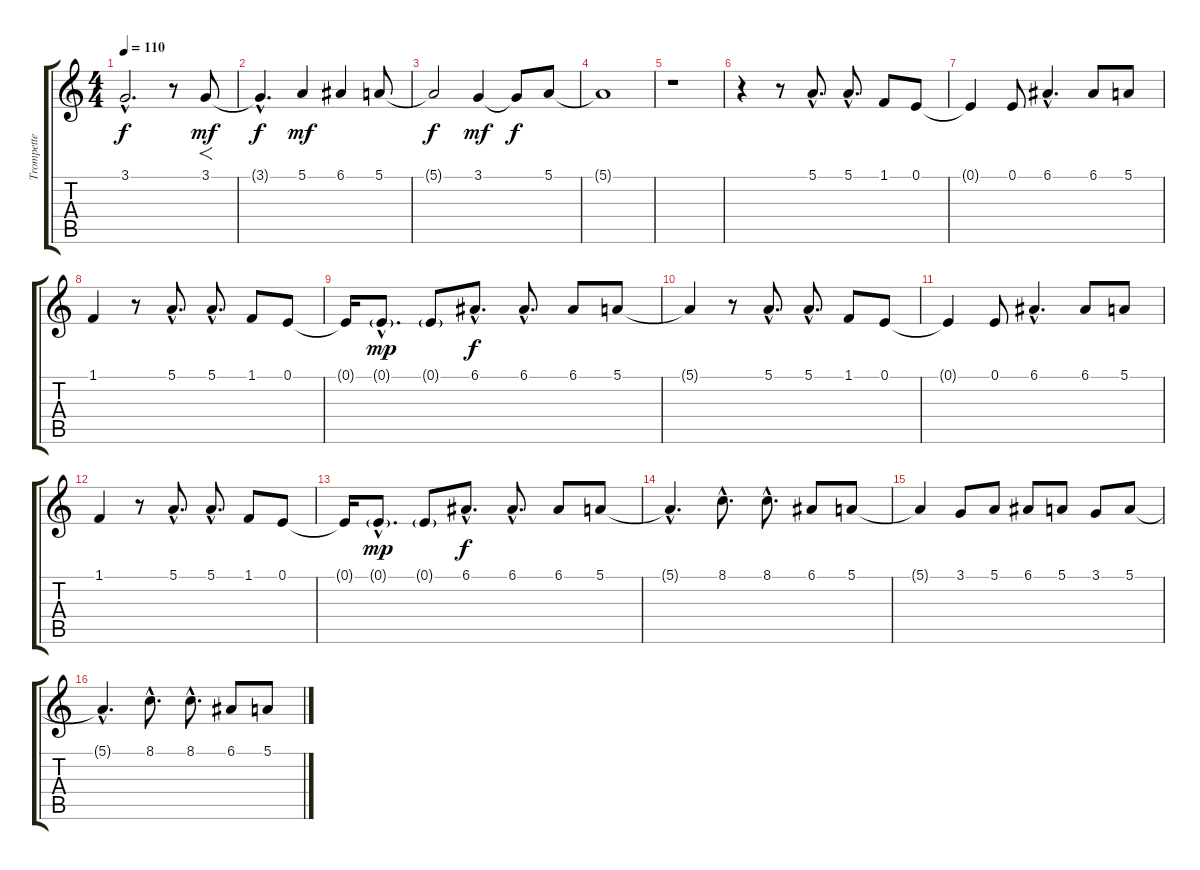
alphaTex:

\track ("Trompette" "Trompette") {instrument trombone}
\staff {score tabs}
\tuning (E4 B3 G3 D3 A2 E2) {hide}
\ts (4 4)
\tempo 110
\clef g2
\ks c
3.1{hac t}.2{d dy f} r.8 3.1.8{f dy mf} |
3.1{hac t}.4{d dy f} 5.1.4{dy mf} 6.1.4 5.1.8 |
5.1{t}.2{dy f} 3.1.4{dy mf} 3.1{t}.8{dy f} 5.1.8 |
5.1{t}.1 |
r.1 |
r.4 r.8 5.1{hac}.8{d} 5.1{hac}.8{d} 1.1.8 0.1.8 |
0.1{t}.4 0.1.8 6.1{hac}.4{d} 6.1.8 5.1.8 |
1.1.4 r.8 5.1{hac}.8{d} 5.1{hac}.8{d} 1.1.8 0.1.8 |
0.1{t}.16 0.1{g hac}.8{d dy mp} 0.1{g}.8 6.1{hac}.8{d dy f} 6.1{hac}.8{d} 6.1.8 5.1.8 |
5.1{t}.4 r.8 5.1{hac}.8{d} 5.1{hac}.8{d} 1.1.8 0.1.8 |
0.1{t}.4 0.1.8 6.1{hac}.4{d} 6.1.8 5.1.8 |
1.1.4 r.8 5.1{hac}.8{d} 5.1{hac}.8{d} 1.1.8 0.1.8 |
0.1{t}.16 0.1{g hac}.8{d dy mp} 0.1{g}.8 6.1{hac}.8{d dy f} 6.1{hac}.8{d} 6.1.8 5.1.8 |
5.1{hac t}.4{d} 8.1{hac}.8{d} 8.1{hac}.8{d} 6.1.8 5.1.8 |
5.1{t}.4 3.1.8 5.1.8 6.1.8 5.1.8 3.1.8 5.1.8 |
5.1{hac t}.4{d} 8.1{hac}.8{d} 8.1{hac}.8{d} 6.1.8 5.1.8
